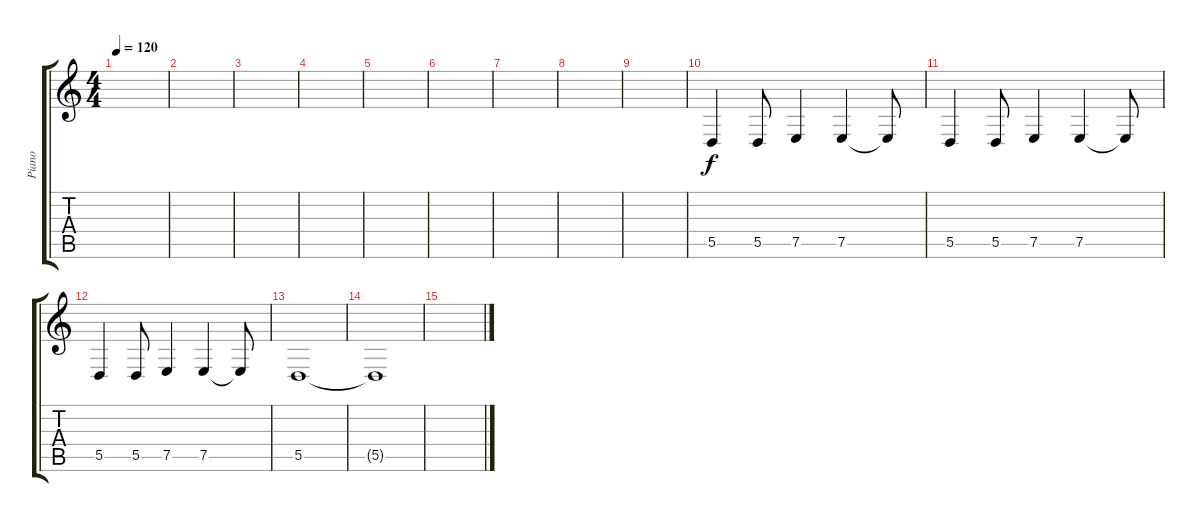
\track ("Piano" "Piano") {instrument brightacousticpiano}
\staff {score tabs}
\tuning (E4 B3 G3 D3 A2 E2) {hide}
\ts (4 4)
\tempo 120
\clef g2
\ks c
|
|
|
|
|
|
|
|
|
5.5.4 5.5.8 7.5.4 7.5.4 7.5{t}.8 |
5.5.4 5.5.8 7.5.4 7.5.4 7.5{t}.8 |
5.5.4 5.5.8 7.5.4 7.5.4 7.5{t}.8 |
5.5.1{volume 0} |
5.5{t}.1 |
\section ("" "")
